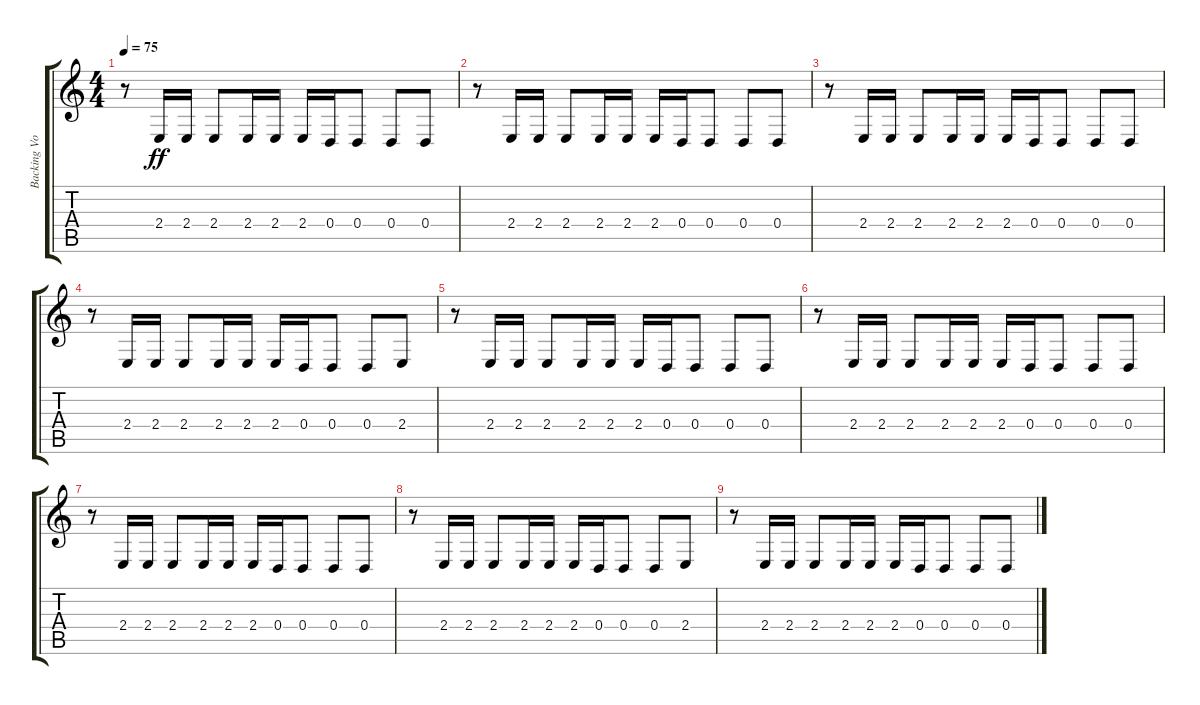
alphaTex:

\track ("Backing Vocals" "Backing Vo") {instrument tenorsax}
\staff {score tabs}
\tuning (E4 B3 G3 D3 A2 E2) {hide}
\ts (4 4)
\tempo 75
\clef g2
\ks c
r.8{dy ff} 2.4.16 2.4.16 2.4.8 2.4.16 2.4.16 2.4.16 0.4.16 0.4.8 0.4.8 0.4.8 |
r.8 2.4.16 2.4.16 2.4.8 2.4.16 2.4.16 2.4.16 0.4.16 0.4.8 0.4.8 0.4.8 |
r.8 2.4.16 2.4.16 2.4.8 2.4.16 2.4.16 2.4.16 0.4.16 0.4.8 0.4.8 0.4.8 |
r.8 2.4.16 2.4.16 2.4.8 2.4.16 2.4.16 2.4.16 0.4.16 0.4.8 0.4.8 2.4.8 |
r.8 2.4.16 2.4.16 2.4.8 2.4.16 2.4.16 2.4.16 0.4.16 0.4.8 0.4.8 0.4.8 |
r.8 2.4.16 2.4.16 2.4.8 2.4.16 2.4.16 2.4.16 0.4.16 0.4.8 0.4.8 0.4.8 |
r.8 2.4.16 2.4.16 2.4.8 2.4.16 2.4.16 2.4.16 0.4.16 0.4.8 0.4.8 0.4.8 |
r.8 2.4.16 2.4.16 2.4.8 2.4.16 2.4.16 2.4.16 0.4.16 0.4.8 0.4.8 2.4.8 |
r.8 2.4.16 2.4.16 2.4.8 2.4.16 2.4.16 2.4.16 0.4.16 0.4.8 0.4.8 0.4.8
